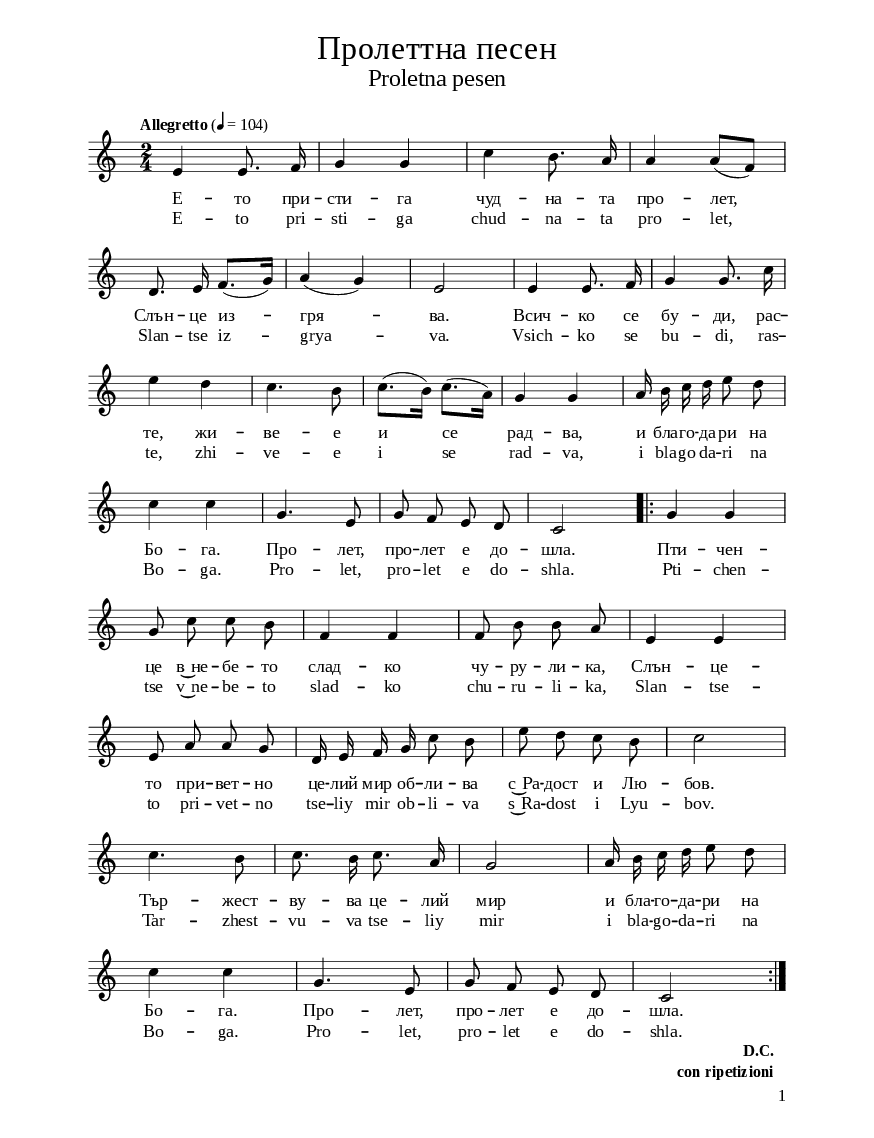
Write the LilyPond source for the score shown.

\version "2.24.0"

% include paper part and global functions
\include "include/globals.ily"

\bookpart {
  \include "include/bookpart-paper.ily"
  \score {
    \include "include/score-layout.ily"

    \new Voice \absolute {
      \clef treble
      \key c \major
      \time 2/4
      \tempoFunc "Allegretto" 4 "104"
      \autoBeamOff
      e'4  e'8.  f'16 | % 2
      g'4  g'4 | % 3
      c''4 b'8.  a'16 | % 4
      a'4  a'8 ( [  f'8 ) ] | \break % 5
      d'8.  e'16  f'8. ( [  g'16 ) ] | % 6
      a'4 (  g'4 ) | % 7
      e'2  | % 8
      e'4  e'8.  f'16 | % 9
      g'4  g'8. c''16 \break |
      e''4 d''4 | % 11
      c''4. b'8 | % 12
      c''8. ( [ b'16 ) ] c''8. ( [
      a'16 ) ] | % 13
      g'4  g'4 | % 14
      a'16 b'16 c''16 d''16
      e''8 d''8  | % 15
      c''4 c''4  | % 16
      g'4.  e'8 | % 17
      g'8  f'8  e'8  d'8 | % 18
      c'2
      \repeat volta 2 {
        | % 19
        g'4  g'4 \break |
        g'8 c''8 c''8 b'8 | % 21
        f'4  f'4 | % 22
        f'8 b'8 b'8  a'8 | % 23
        e'4  e'4 \break | % 24
        e'8  a'8  a'8  g'8 | % 25
        d'16  e'16  f'16  g'16
        c''8 b'8 | % 26
        e''8 d''8 c''8 b'8 | % 27
        c''2 \break | % 28
        c''4. b'8 | % 29
        c''8. b'16 c''8.  a'16 |
        g'2 | % 31
        a'16 b'16 c''16 d''16
        e''8 d''8 \break | % 32
        c''4 c''4 | % 33
        g'4.  e'8 | % 34
        g'8  f'8  e'8  d'8 | % 35
        c'2
      }
    }

   \addlyrics {
      Е
      -- то при -- сти -- га чуд -- на --
      та про -- лет,  Слън -- це из
      -- гря -- ва. Всич -- ко се
      бу -- ди, рас -- те, жи -- ве -- е и
      се  рад -- ва, и бла -- го --
      да -- ри на Бо -- га. Про -- лет,
      про -- лет е до -- шла. Пти -- чен
      -- це в~не -- бе -- то слад -- ко
      чу -- ру -- ли -- ка, Слън -- це -- то
      при -- вет -- но це -- лий мир об --
      ли -- ва с~Ра -- дост и Лю -- бов.
      Тър -- жест -- ву -- ва це -- лий
      мир и бла -- го -- да -- ри на Бо
      -- га. Про -- лет, про -- лет е до --
      шла.}
      \addlyrics {      E
      -- to pri -- sti -- ga chud -- na --
      ta pro -- let,  Slan -- tse iz
      -- grya -- va. Vsich -- ko se
      bu -- di, ras -- te, zhi -- ve -- e i
      se  rad -- va, i bla -- go --
      da -- ri na Bo -- ga. Pro -- let,
      pro -- let e do -- shla. Pti -- chen
      -- tse v~ne -- be -- to slad -- ko
      chu -- ru -- li -- ka, Slan -- tse -- to
      pri -- vet -- no tse -- liy mir ob --
      li -- va s~Ra -- dost i Lyu -- bov.
      Tar -- zhest -- vu -- va tse -- liy
      mir i bla -- go -- da -- ri na Bo
      -- ga. Pro -- let, pro -- let e do --
      shla.}

    \header {
      title = \titleFunc "Пролеттна песен" "Proletna pesen"
    }

    \midi{}

  } % score

   \markup \dc-two "D.C." "con ripetizioni"


\pageBreak
  % include foreign translation(s) of the song
  \version "2.20.0"

\markup \fill-line { \fontsize #6 "Frühlingslied" }
\markup \null
\markup \null
\markup \fontsize #+2.5 {
  \hspace #10
  \override #'(baseline-skip . 2)

  \column {
    \line { " " }

 \line { " "Nun kommt der wundervolle Frühling; }

 \line { " "die Sonne geht auf, }

 \line { " "alles erwacht, gedeiht, lebt, }

 \line { " "und freut sich und dankt dem Herrn.}

 \line { " "Der Frühling, der Frühling ist da!}

 \line { " "Ein kleiner Vogel am Himmel zwitschert süß, }

 \line { " "die Sonne überströmt freundlich die ganze Welt mit Freude und Liebe.}

 \line { " "Die gesamte Schöpfung frohlockt und dankt dem Herrn! }

 \line { " "Der Frühling, der Frühling ist da!}

  }
}


} % bookpart

% Più mosso
%
